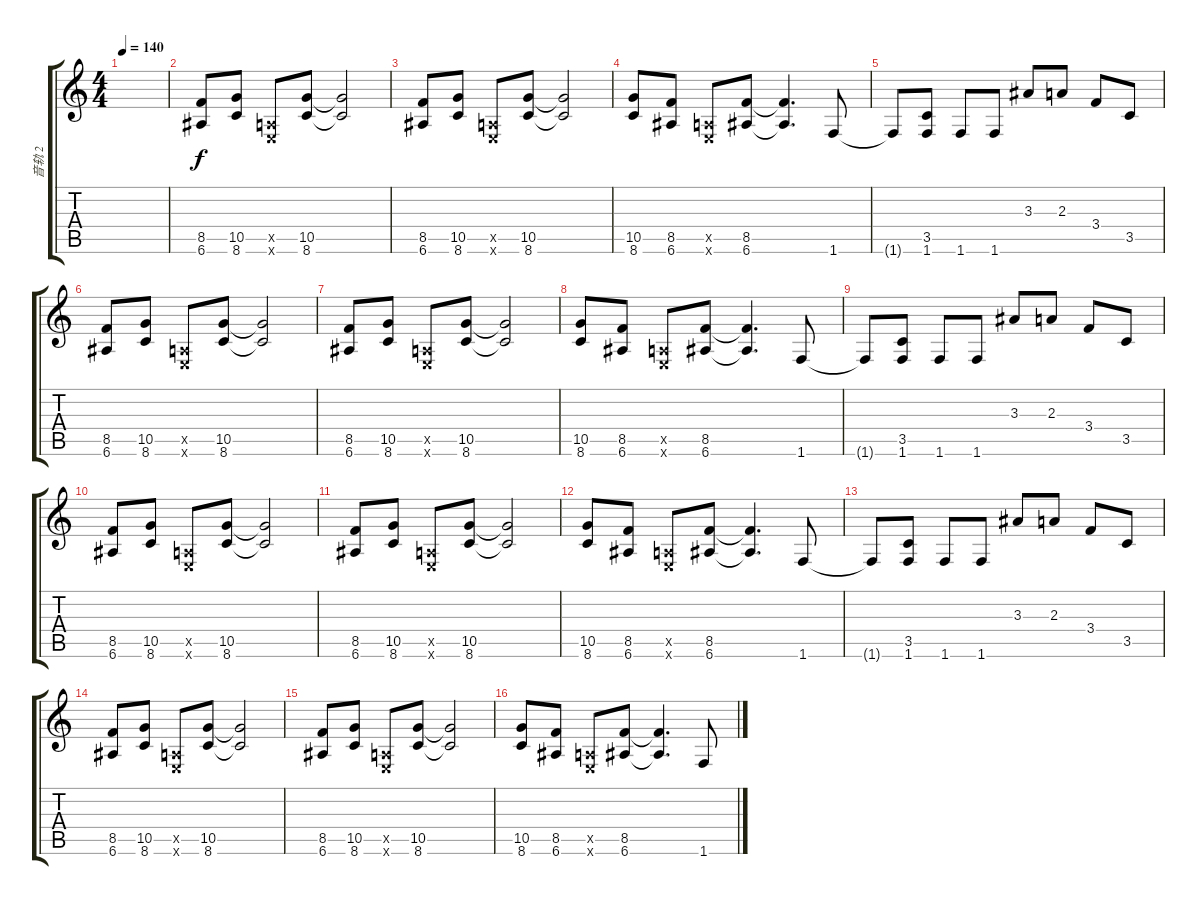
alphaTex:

\track ("音轨 2" "音轨 2") {instrument distortionguitar}
\staff {score tabs}
\tuning (E4 B3 G3 D3 A2 E2) {hide}
\ts (4 4)
\tempo 140
\clef g2
\ks c
|
(8.5 6.6).8 (10.5 8.6).8 (0.5{x} 0.6{x}).8 (10.5 8.6).8 (10.5{t} 8.6{t}).2 |
(8.5 6.6).8 (10.5 8.6).8 (0.5{x} 0.6{x}).8 (10.5 8.6).8 (10.5{t} 8.6{t}).2 |
(10.5 8.6).8 (8.5 6.6).8 (0.5{x} 0.6{x}).8 (8.5 6.6).8 (8.5{t} 6.6{t}).4{d} 1.6.8 |
1.6{t}.8 (3.5 1.6).8 1.6.8 1.6.8 3.3.8 2.3.8 3.4.8 3.5.8 |
(8.5 6.6).8 (10.5 8.6).8 (0.5{x} 0.6{x}).8 (10.5 8.6).8 (10.5{t} 8.6{t}).2 |
(8.5 6.6).8 (10.5 8.6).8 (0.5{x} 0.6{x}).8 (10.5 8.6).8 (10.5{t} 8.6{t}).2 |
(10.5 8.6).8 (8.5 6.6).8 (0.5{x} 0.6{x}).8 (8.5 6.6).8 (8.5{t} 6.6{t}).4{d} 1.6.8 |
1.6{t}.8 (3.5 1.6).8 1.6.8 1.6.8 3.3.8 2.3.8 3.4.8 3.5.8 |
(8.5 6.6).8 (10.5 8.6).8 (0.5{x} 0.6{x}).8 (10.5 8.6).8 (10.5{t} 8.6{t}).2 |
(8.5 6.6).8 (10.5 8.6).8 (0.5{x} 0.6{x}).8 (10.5 8.6).8 (10.5{t} 8.6{t}).2 |
(10.5 8.6).8 (8.5 6.6).8 (0.5{x} 0.6{x}).8 (8.5 6.6).8 (8.5{t} 6.6{t}).4{d} 1.6.8 |
1.6{t}.8 (3.5 1.6).8 1.6.8 1.6.8 3.3.8 2.3.8 3.4.8 3.5.8 |
(8.5 6.6).8 (10.5 8.6).8 (0.5{x} 0.6{x}).8 (10.5 8.6).8 (10.5{t} 8.6{t}).2 |
(8.5 6.6).8 (10.5 8.6).8 (0.5{x} 0.6{x}).8 (10.5 8.6).8 (10.5{t} 8.6{t}).2 |
(10.5 8.6).8 (8.5 6.6).8 (0.5{x} 0.6{x}).8 (8.5 6.6).8 (8.5{t} 6.6{t}).4{d} 1.6.8
